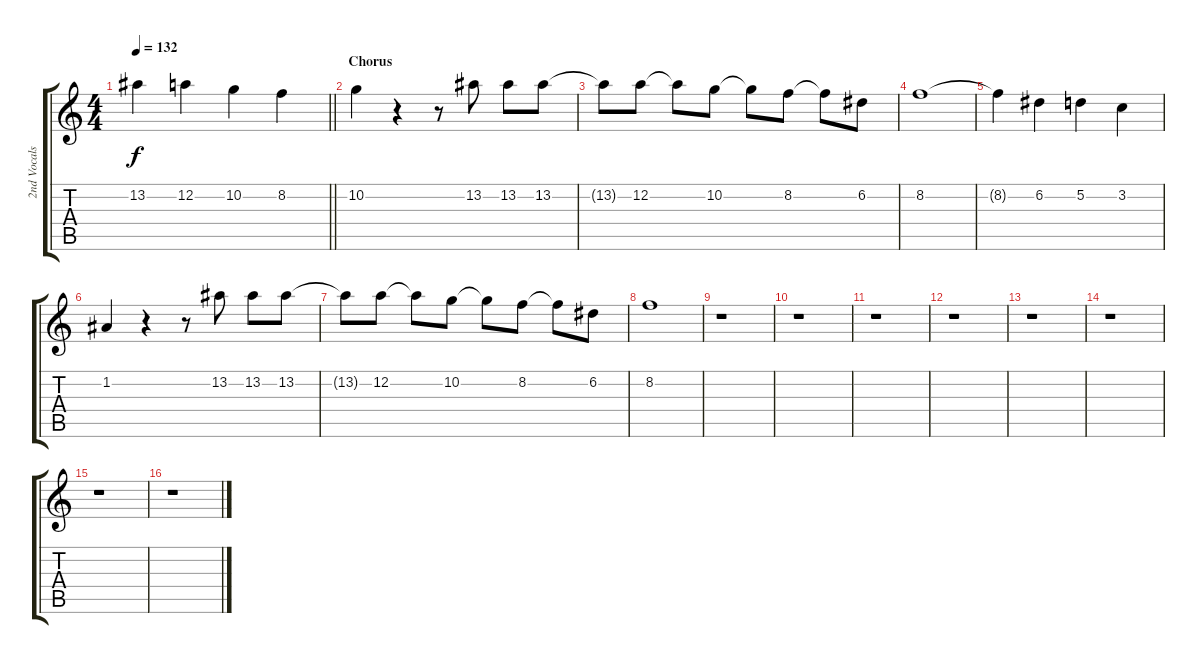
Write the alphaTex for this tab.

\track ("2nd Vocals" "2nd Vocals") {instrument churchorgan}
\staff {score tabs}
\tuning (D5 A4 F4 C4 G3 D3) {hide}
\ts (4 4)
\tempo 132
\clef g2
\barLineRight lightlight
\ks c
13.2{t}.4{dy f} 12.2.4 10.2.4 8.2.4 |
\section ("" "Chorus")
10.2.4 r.4 r.8 13.2.8 13.2.8 13.2.8 |
13.2{t}.8 12.2.8 12.2{t}.8 10.2.8 10.2{t}.8 8.2.8 8.2{t}.8 6.2.8 |
8.2.1 |
8.2{t}.4 6.2.4 5.2.4 3.2.4 |
1.2.4 r.4 r.8 13.2.8 13.2.8 13.2.8 |
13.2{t}.8 12.2.8 12.2{t}.8 10.2.8 10.2{t}.8 8.2.8 8.2{t}.8 6.2.8 |
8.2.1 |
r.1{balance 8} |
r.1 |
r.1 |
r.1 |
r.1 |
r.1 |
r.1 |
r.1
